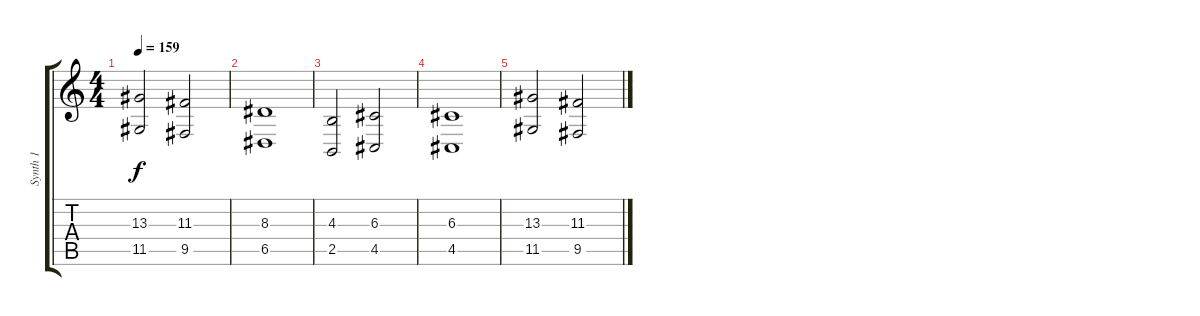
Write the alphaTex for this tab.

\track ("Synth 1" "Synth 1") {instrument pad4choir}
\staff {score tabs}
\tuning (E4 B3 G3 D3 A2 E2) {hide}
\ts (4 4)
\tempo 159
\clef g2
\ks c
(13.3 11.5).2{dy f} (11.3 9.5).2 |
(8.3 6.5).1 |
(4.3 2.5).2 (6.3 4.5).2 |
(6.3 4.5).1 |
(13.3 11.5).2 (11.3 9.5).2
